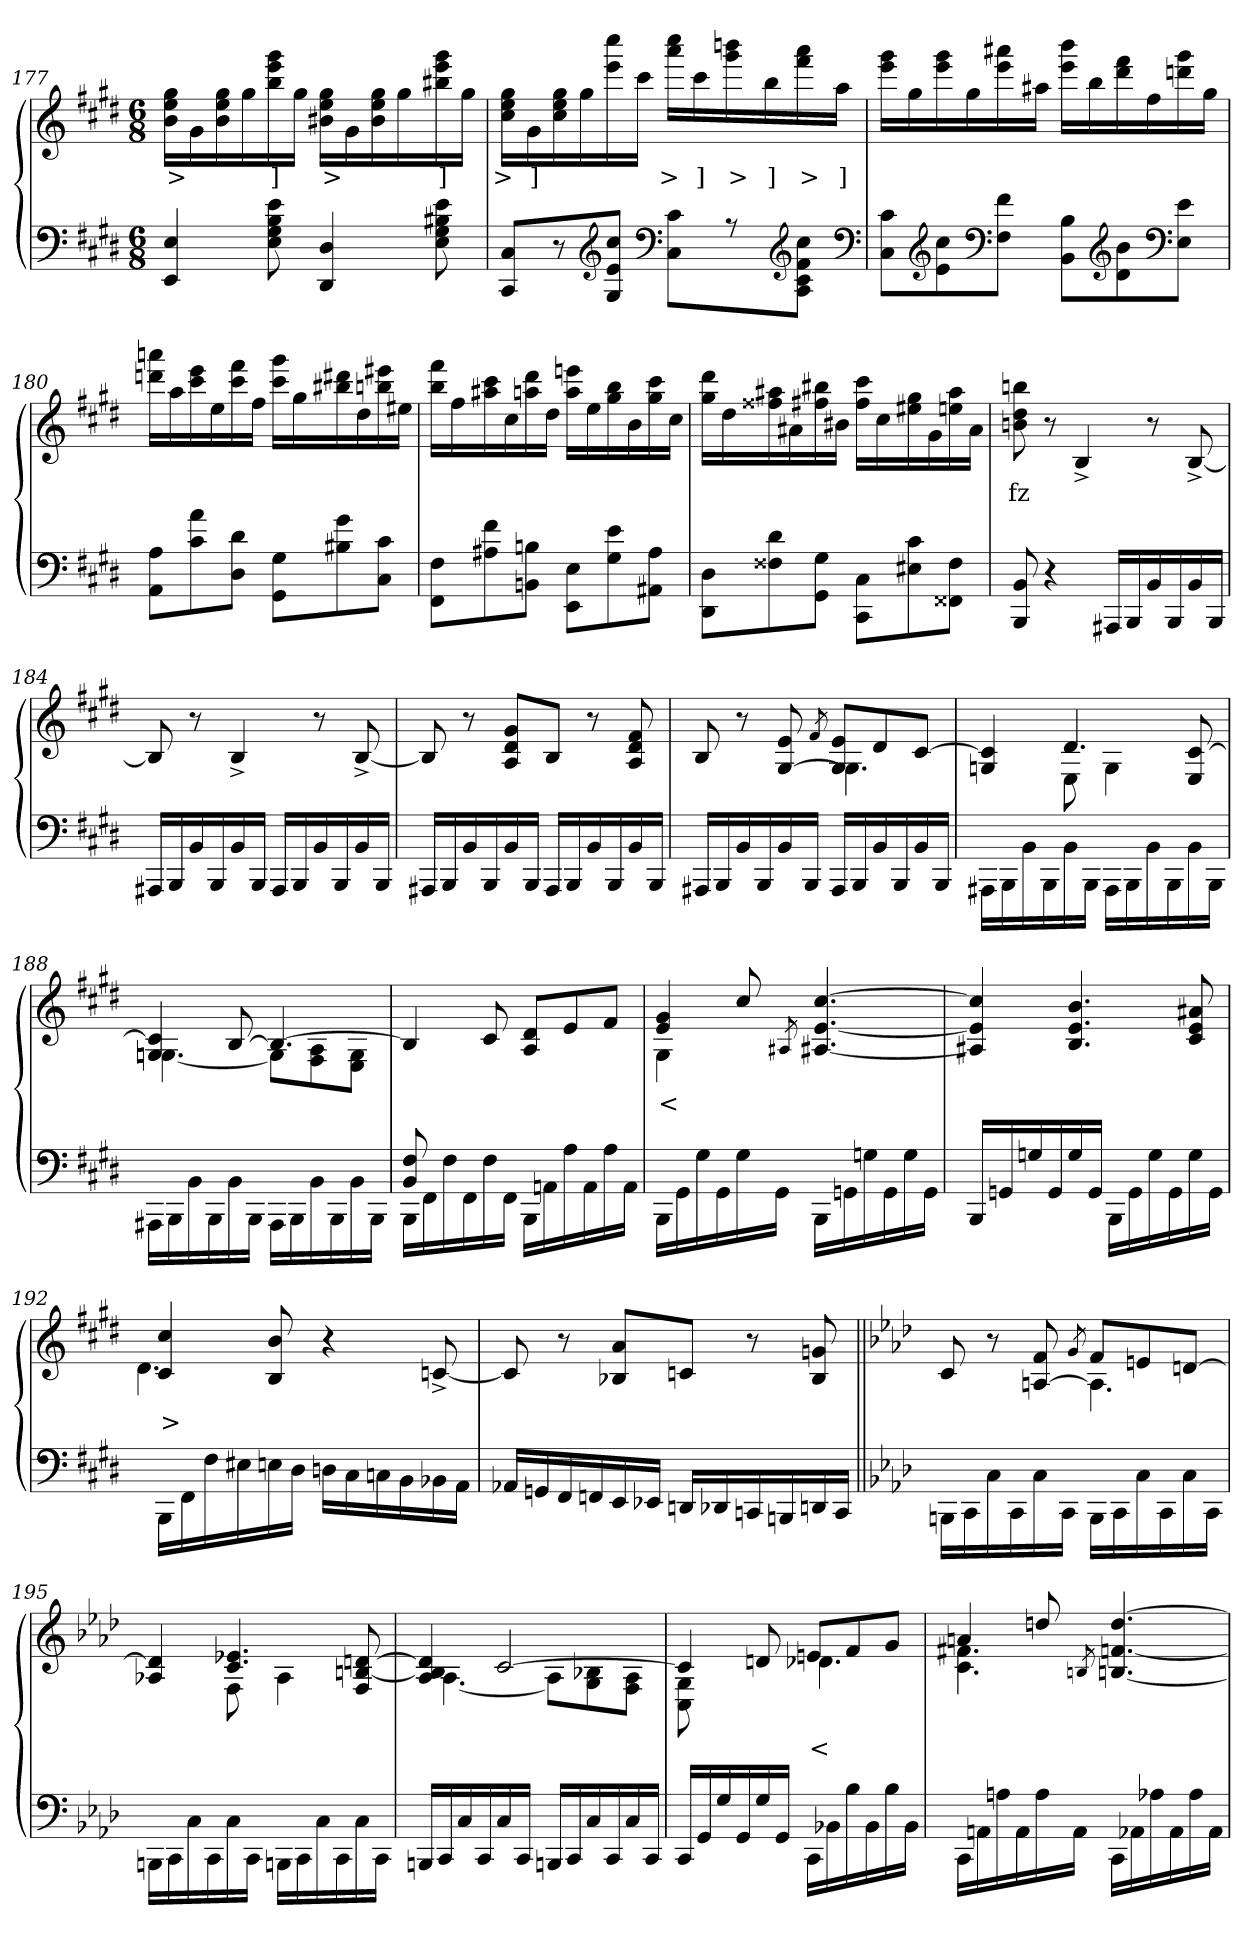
**kern	**kern	**text	**text
*part2	*part1	*part1	*part1
*staff2	*staff1	*staff1	*staff1
*clefF4	*clefG2	*	*
*k[f#c#g#d#]	*k[f#c#g#d#]	*	*
*M6/8	*M6/8	*	*
=177	=177	=177	=177
4E 4EE	16gg# 16ee 16bLL	>	.
.	16g#	.	.
.	16gg# 16ee 16b	.	.
.	16gg#	.	.
8e 8B 8G# 8E	16ggg# 16eee 16bb	]	.
.	16gg#JJ	.	.
4D# 4DD#	16gg# 16ee 16b#XLL	>	.
.	16g#	.	.
.	16gg# 16ee 16b#	.	.
.	16gg#	.	.
8e 8B#X 8G# 8E	16ggg# 16eee 16bb#	]	.
.	16gg#JJ	.	.
=178	=178	=178	=178
8C# 8CC#L	16gg# 16ee 16cc#LL	>	.
.	16g#	]	.
8r	16gg# 16ee 16cc#	.	.
.	16gg#	.	.
*clefG2	*	*	*
8cc# 8e 8G#J	16cccc# 16eee	.	.
.	16ccc#JJ	.	.
*clefF4	*	*	*
8c# 8C#\L	16cccc# 16aaaLL	>	.
.	16ccc#	]	.
8r	16bbbn 16ggg#	>	.
.	16bb	]	.
*clefG2	*	*	*
8cc# 8f# 8c# 8AJ	16aaa 16fff#	>	.
.	16aaJJ	]	.
*clefF4	*	*	*
=179	=179	=179	=179
8c# 8C#L	16ggg# 16eeeLL	.	.
.	16gg#	.	.
*clefG2	*	*	*
8cc# 8e	16ggg# 16eee	.	.
.	16gg#	.	.
*clefF4	*	*	*
8f# 8F#J	16aaa#X 16eee	.	.
.	16aa#JJ	.	.
8B 8BBL	16bbb 16eeeLL	.	.
.	16bb	.	.
*clefG2	*	*	*
8b 8d#	16fff# 16ddd#	.	.
.	16ff#	.	.
*clefF4	*	*	*
8e 8EJ	16ggg# 16dddn	.	.
.	16gg#JJ	.	.
=180	=180	=180	=180
8A 8AAL	16aaan 16dddnLL	.	.
.	16aa	.	.
8a 8c#	16eee 16ccc#	.	.
.	16ee	.	.
8d# 8D#J	16fff# 16ccc#	.	.
.	16ff#JJ	.	.
8G# 8GG#L	16ggg# 16ccc#\LL	.	.
.	16gg#	.	.
8g# 8B#X	16ddd#X 16bb#X	.	.
.	16dd#	.	.
8c# 8C#J	16eee#X 16bbn	.	.
.	16ee#JJ	.	.
=181	=181	=181	=181
8F# 8FF#L	16fff# 16bbLL	.	.
.	16ff#	.	.
8f# 8A#X	16ccc# 16aa#X	.	.
.	16cc#	.	.
8Bn 8BBnJ	16ddd# 16aan	.	.
.	16dd#JJ	.	.
8E 8EEL	16eeen 16aaLL	.	.
.	16ee	.	.
8e 8G#	16bb 16gg#	.	.
.	16b	.	.
8A# 8AA#J	16ccc# 16gg#	.	.
.	16cc#JJ	.	.
=182	=182	=182	=182
8D# 8DD#L	16ddd# 16gg#LL	.	.
.	16dd#	.	.
8d# 8F##X	16aa#X 16ff##X	.	.
.	16a#	.	.
8G# 8GG#J	16bb#X 16ff#X	.	.
.	16b#JJ	.	.
8C# 8CC#\L	16ccc# 16ff#LL	.	.
.	16cc#	.	.
8c# 8E#X	16gg# 16ee#X	.	.
.	16g#	.	.
8F## 8FF##J	16aa# 16een	.	.
.	16a#JJ	.	.
=183	=183	=183	=183
8BB 8BBB	8bbn 8dd# 8bn	fz	.
4r	8r	.	f
.	4B^>	.	.
16AAA#XLL	.	.	.
16BBB	.	.	.
16BB	8r	.	.
16BBB	.	.	.
16BB	[8B^>	.	.
16BBBJJ	.	.	.
=184	=184	=184	=184
16AAA#XLL	8B]	.	.
16BBB	.	.	.
16BB	8r	.	.
16BBB	.	.	.
16BB	4B^>	.	.
16BBBJJ	.	.	.
16AAA#LL	.	.	.
16BBB	.	.	.
16BB	8r	.	.
16BBB	.	.	.
16BB	[8B^>	.	.
16BBBJJ	.	.	.
=185	=185	=185	=185
16AAA#XLL	8B]	.	.
16BBB	.	.	.
16BB	8r	.	.
16BBB	.	.	.
16BB	8g# 8d# 8AL	.	.
16BBBJJ	.	.	.
16AAA#LL	8BJ	.	.
16BBB	.	.	.
16BB	8r	.	.
16BBB	.	.	.
16BB	8f# 8d# 8A	.	.
16BBBJJ	.	.	.
=186	=186	=186	=186
*	*^	*	*
16AAA#XLL	8B	4.ryy	.	.
16BBB	.	.	.	.
16BB	8r	.	.	.
16BBB	.	.	.	.
16BB	8e [8G#	.	.	.
16BBBJJ	.	.	.	.
.	8qf#/	.	.	.
16AAA#LL	8e 8G#L	4.G#]	.	.
16BBB	.	.	.	.
16BB	8d#	.	.	.
16BBB	.	.	.	.
16BB	[8c#J	.	.	.
16BBBJJ	.	.	.	.
=187	=187	=187	=187	=187
16AAA#X\LL	4c#] 4Gn	4ryy	.	.
16BBB	.	.	.	.
16BB	.	.	.	.
16BBB	.	.	.	.
16BB	4.d#	8E	.	.
16BBBJJ	.	.	.	.
16AAA#\LL	.	4G	.	.
16BBB	.	.	.	.
16BB	.	.	.	.
16BBB	.	.	.	.
16BB	[8c# 8E	8ryy	.	.
16BBBJJ	.	.	.	.
=188	=188	=188	=188	=188
16AAA#X\LL	4c#] 4Gn	[4.Gn	.	.
16BBB	.	.	.	.
16BB	.	.	.	.
16BBB	.	.	.	.
16BB	[8B	.	.	.
16BBBJJ	.	.	.	.
16AAA#\LL	4.B_	8GnL]	.	.
16BBB	.	.	.	.
16BB	.	8A 8F#	.	.
16BBB	.	.	.	.
16BB	.	8G 8EJ	.	.
16BBBJJ	.	.	.	.
*	*v	*v	*	*
=189	=189	=189	=189
*^	*	*	*
8F# 8BB	16BBBLL	4B]	.	.
.	16FF#	.	.	.
2ryy	16F#	.	.	.
.	16FF#	.	.	.
.	16F#	8c#	.	.
.	16FF#JJ	.	.	.
.	16BBB\LL	8d# 8AL	.	.
.	16AAn	.	.	.
.	16A	8e	.	.
.	16AA	.	.	.
8ryy	16A	8f#J	.	.
.	16AAJJ	.	.	.
*v	*v	*	*	*
=190	=190	=190	=190
*	*^	*	*
16BBB\LL	4g# 4e	4G#	<	.
16GG#	.	.	.	.
16G#	.	.	.	.
16GG#	.	.	.	.
16G#	8cc#/	2ryy	.	.
16GG#JJ	.	.	.	.
.	8qA#X/	.	.	.
16BBB\LL	[4.cc# [4.e [4.A#	.	.	.
16GGn	.	.	.	.
16Gn	.	.	.	.
16GG	.	.	.	.
16G	.	.	.	.
16GGJJ	.	.	.	.
*	*v	*v	*	*
=191	=191	=191	=191
16BBBLL	4cc#] 4e] 4A#X]	.	.
16GGn	.	.	.
16Gn	.	.	.
16GG	.	.	.
16G	4.b 4.e 4.B	.	.
16GGJJ	.	.	.
16BBB\LL	.	.	.
16GG	.	.	.
16G	.	.	.
16GG	.	.	.
16G	8a# 8e 8c#	.	.
16GGJJ	.	.	.
=192	=192	=192	=192
*	*^	*	*
16BBB\LL	4cc# 4c#	4.d#	>	.
16FF#	.	.	.	.
16F#	.	.	.	.
16E#X	.	.	.	.
16En	8b 8B	.	.	.
16D#JJ	.	.	.	.
16Dn\LL	4r	4.ryy	.	.
16C#	.	.	.	.
16Cn	.	.	.	.
16BB	.	.	.	.
16BB-X	[8cn^>	.	.	.
16AAJJ	.	.	.	.
*	*v	*v	*	*
=193	=193	=193	=193
16AA-XLL	8cn]	.	.
16GGn	.	.	.
16FF#	8r	.	.
16FFn	.	.	.
16EE	8a 8B-XL	.	.
16EE-XJJ	.	.	.
16DDnLL	8cJ	.	.
16DD-X	.	.	.
16CCn	8r	.	.
16BBBn	.	.	.
16DDn	8gn 8B-	.	.
16CCJJ	.	.	.
=194||	=194||	=194||	=194||
*k[b-e-a-d-]	*k[b-e-a-d-]	*	*
*	*^	*	*
16BBBn\LL	8c	4.ryy	.	.
16CC	.	.	.	.
16C	8r	.	.	.
16CC	.	.	.	.
16C	8f [8An	.	.	.
16CCJJ	.	.	.	.
.	8qg/	.	.	.
16BBB\LL	8fL	4.A]	.	.
16CC	.	.	.	.
16C	8en	.	.	.
16CC	.	.	.	.
16C	[8dnJ	.	.	.
16CCJJ	.	.	.	.
=195	=195	=195	=195	=195
16BBBn\LL	4dn] 4A-X	4ryy	.	.
16CC	.	.	.	.
16C	.	.	.	.
16CC	.	.	.	.
16C	4.e-X 4.c	8F	.	.
16CCJJ	.	.	.	.
16BBBn\LL	.	4A-	.	.
16CC	.	.	.	.
16C	.	.	.	.
16CC	.	.	.	.
16C	[8dn [8Bn 8F	8ryy	.	.
16CCJJ	.	.	.	.
=196	=196	=196	=196	=196
16BBBnLL	4dn] 4Bn] 4A-	[4.A-	.	.
16CC	.	.	.	.
16C	.	.	.	.
16CC	.	.	.	.
16C	[2c	.	.	.
16CCJJ	.	.	.	.
16BBBnLL	.	8A-L]	.	.
16CC	.	.	.	.
16C	.	8B-X 8G	.	.
16CC	.	.	.	.
16C	.	8A- 8FJ	.	.
16CCJJ	.	.	.	.
=197	=197	=197	=197	=197
16CCLL	4c]	8G 8C	.	.
16GG	.	.	.	.
16G	.	4ryy	.	.
16GG	.	.	.	.
16G	8dn	.	.	.
16GGJJ	.	.	.	.
16CC\LL	8enL	4.d-X	<	.
16BB-X	.	.	.	.
16B-	8f	.	.	.
16BB-	.	.	.	.
16B-	8gJ	.	.	.
16BB-JJ	.	.	.	.
=198	=198	=198	=198	=198
16CC\LL	4an	4.f#X 4.c	.	.
16AAn	.	.	.	.
16An	.	.	.	.
16AA	.	.	.	.
16A	8ddn	.	.	.
16AAJJ	.	.	.	.
.	8qBn/	.	.	.
16CC\LL	[4.dd [4.fn [4.Bn	4.ryy	.	.
16AA-X	.	.	.	.
16A-	.	.	.	.
16AA-	.	.	.	.
16A-	.	.	.	.
16AA-JJ	.	.	.	.
*	*v	*v	*	*
=	=	=	=
*-	*-	*-	*-
